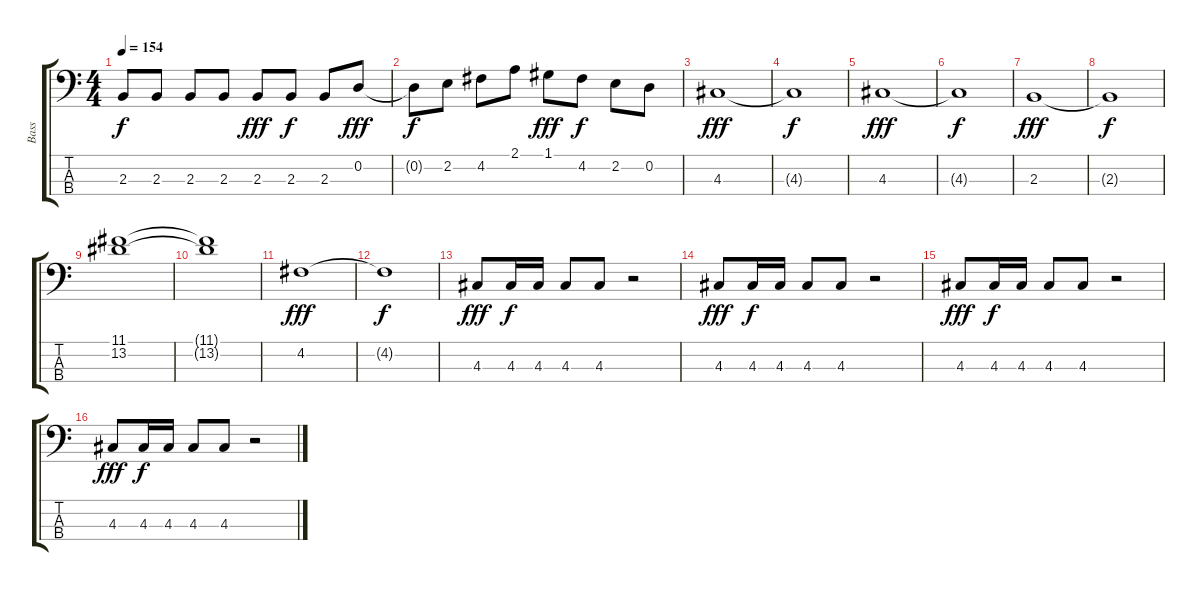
\track ("Bass" "Bass") {instrument slapbass1}
\staff {score tabs}
\tuning (G2 D2 A1 E1) {hide}
\ts (4 4)
\tempo 154
\clef f4
\ks c
2.3{t}.8{dy f} 2.3.8 2.3.8 2.3.8 2.3.8{dy fff} 2.3.8{dy f} 2.3.8 0.2.8{dy fff} |
0.2{t}.8{dy f} 2.2.8 4.2.8 2.1.8 1.1.8{dy fff} 4.2.8{dy f} 2.2.8 0.2.8 |
4.3.1{dy fff} |
4.3{t}.1{dy f} |
4.3.1{dy fff} |
4.3{t}.1{dy f} |
2.3.1{dy fff} |
2.3{t}.1{dy f} |
(11.1 13.2).1 |
(11.1{t} 13.2{t}).1 |
4.2.1{dy fff} |
4.2{t}.1{dy f} |
4.3.8{dy fff} 4.3.16{dy f} 4.3.16 4.3.8 4.3.8 r.2 |
4.3.8{dy fff} 4.3.16{dy f} 4.3.16 4.3.8 4.3.8 r.2 |
4.3.8{dy fff} 4.3.16{dy f} 4.3.16 4.3.8 4.3.8 r.2 |
4.3.8{dy fff} 4.3.16{dy f} 4.3.16 4.3.8 4.3.8 r.2
